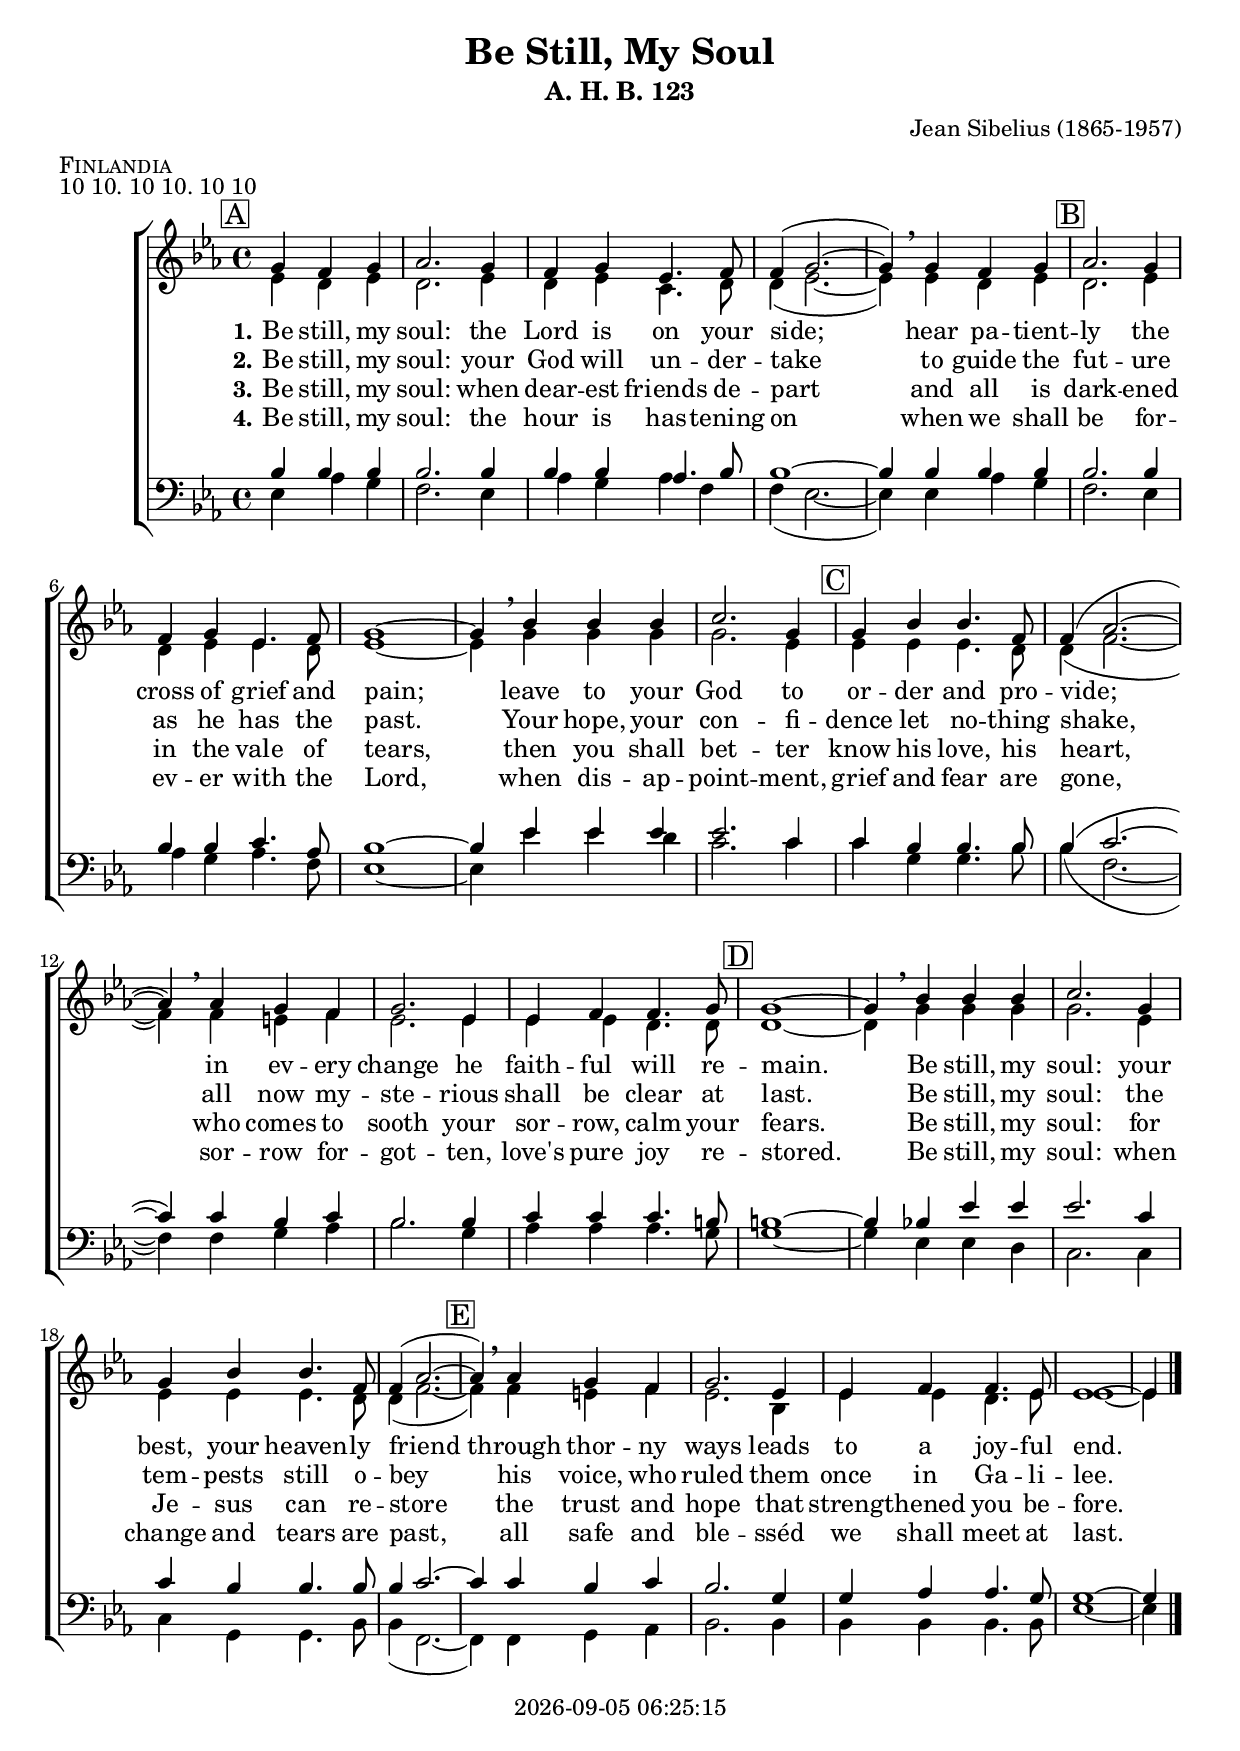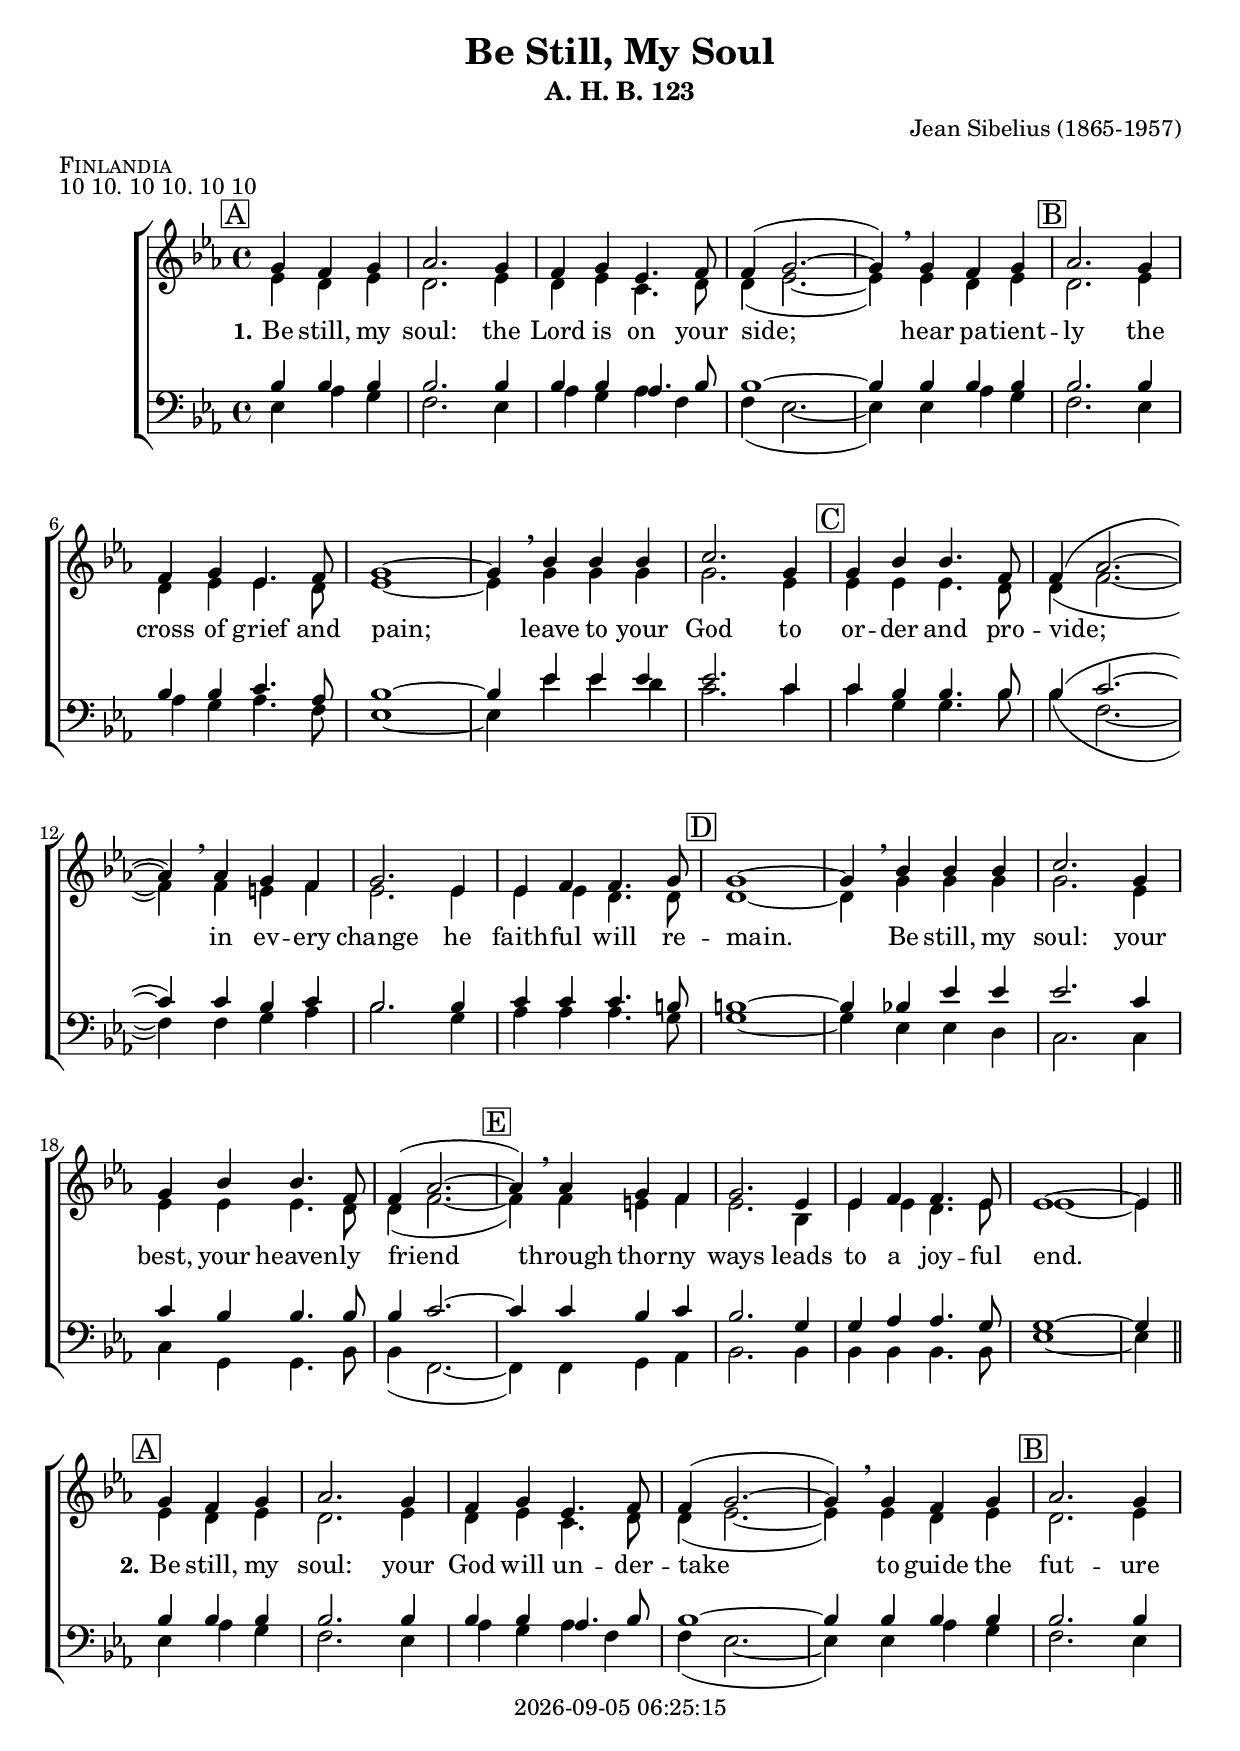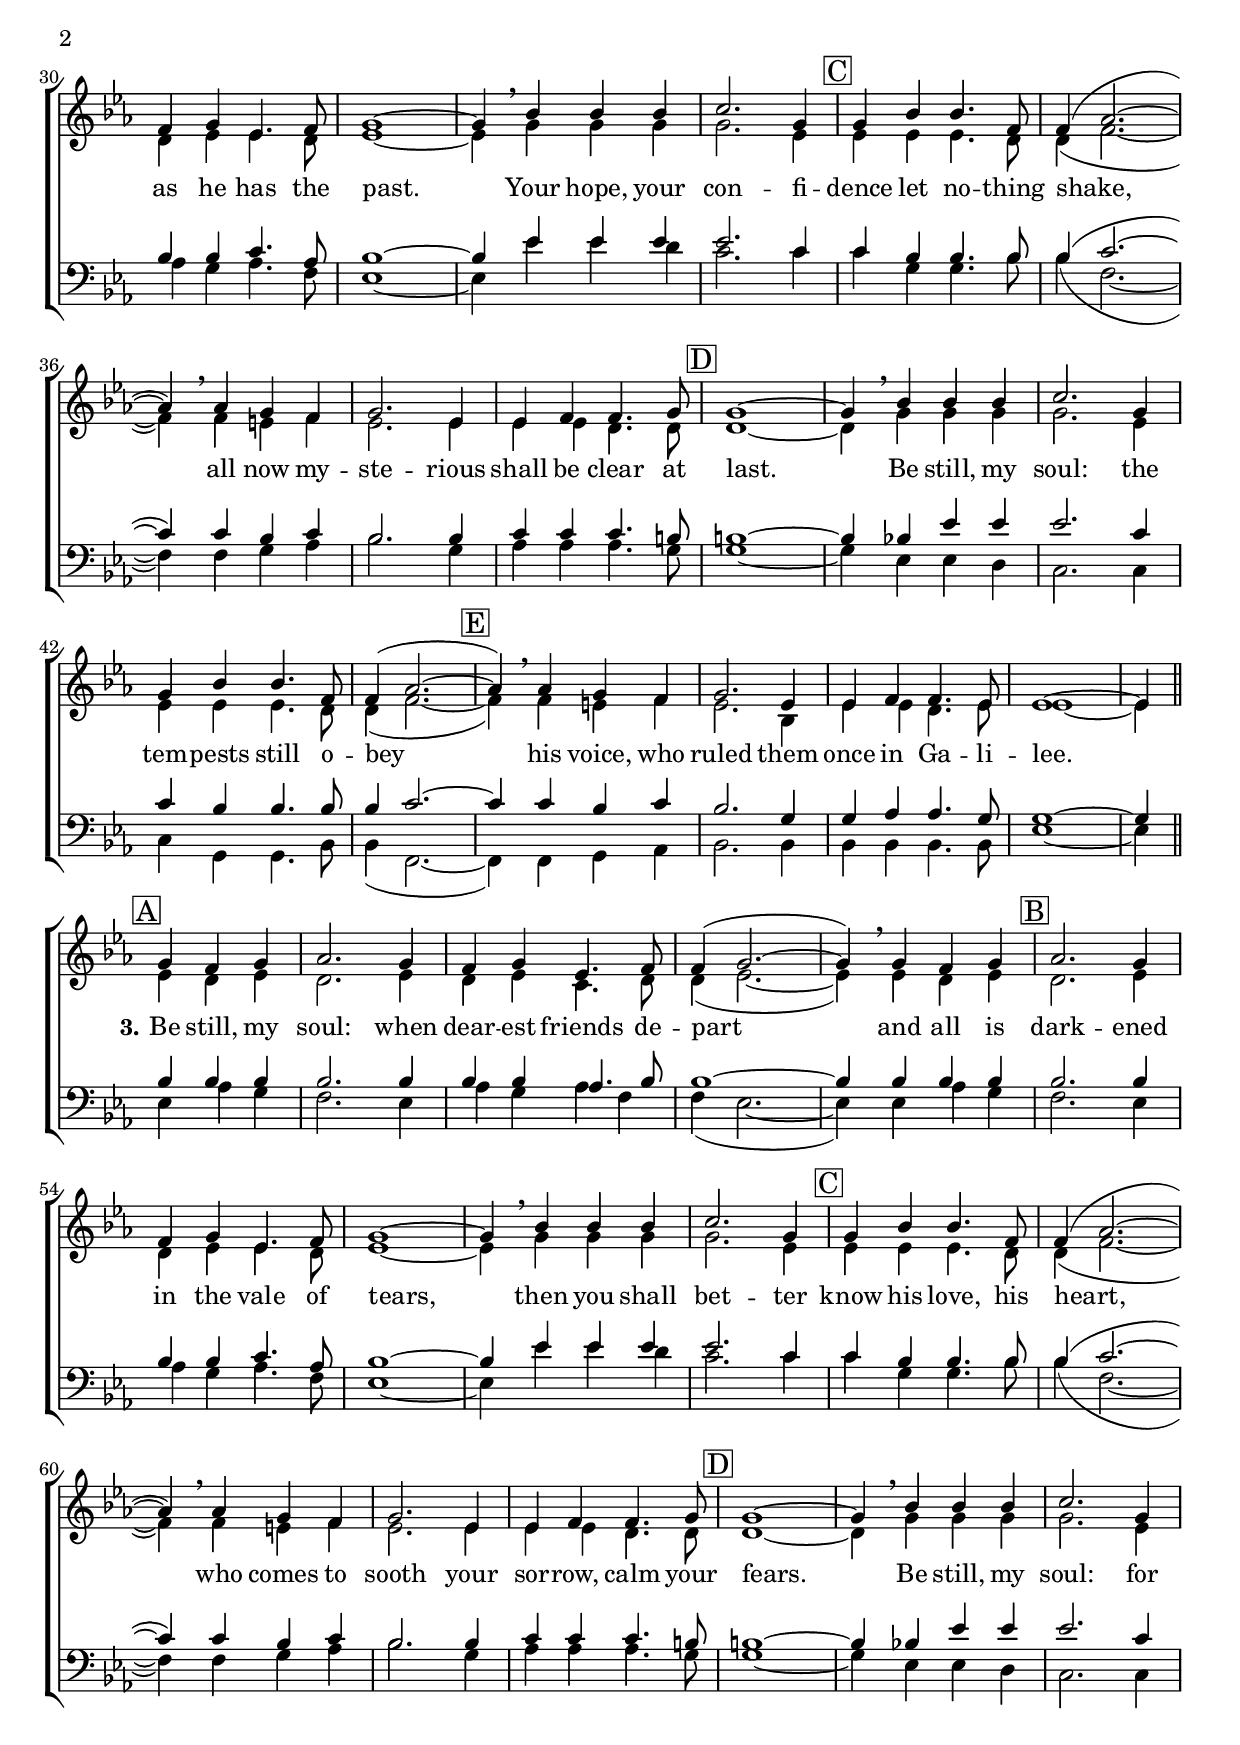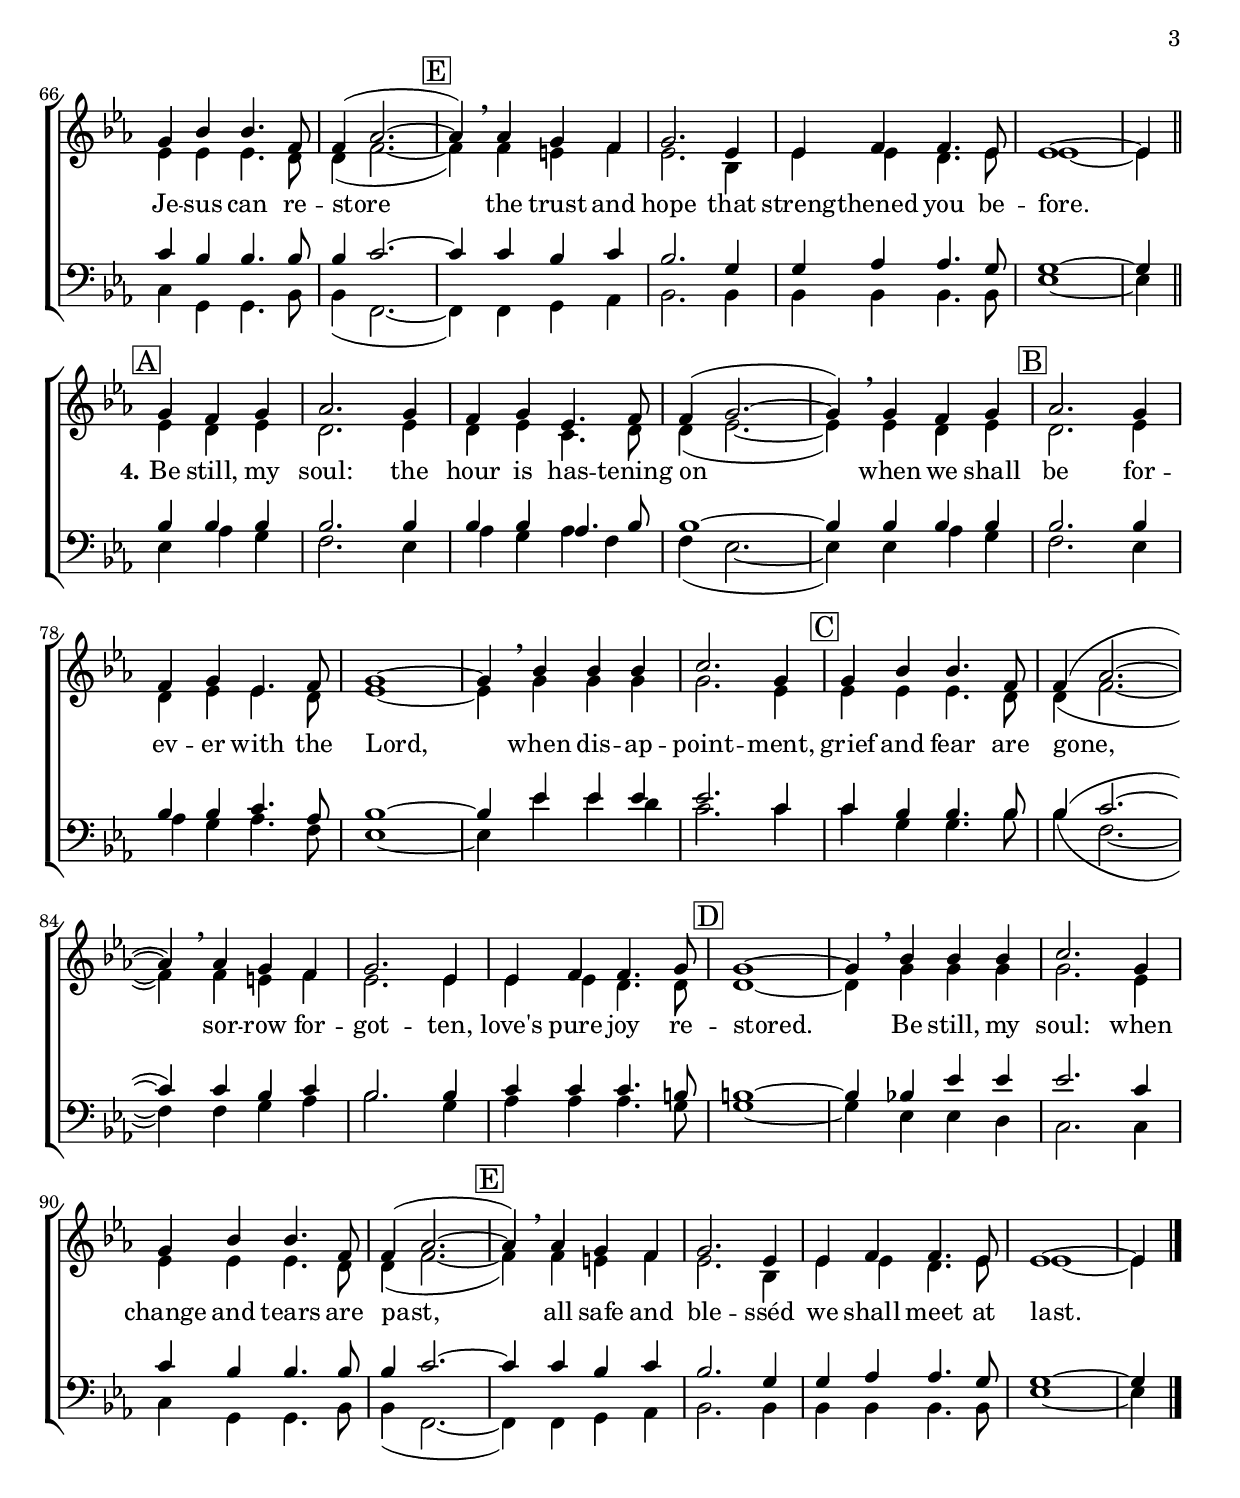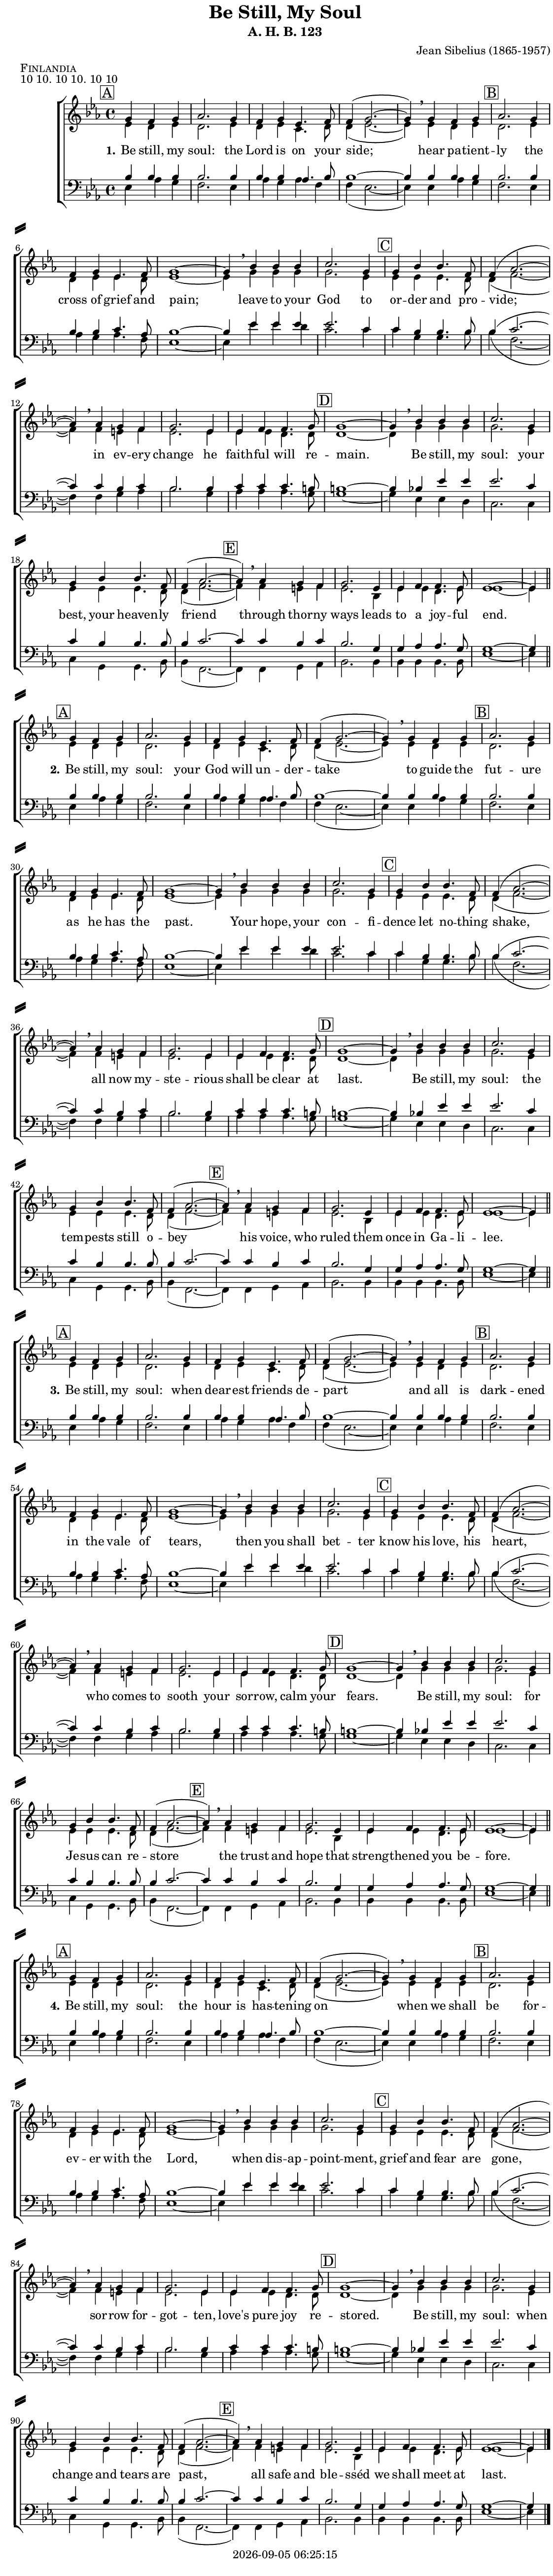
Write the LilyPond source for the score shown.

\version "2.22.1"

\include "articulate.ly"

today = #(strftime "%Y-%m-%d %H:%M:%S" (localtime (current-time)))

\header {
% centered at top
%  dedication  = "dedication"
  title       = "Be Still, My Soul"
  subtitle    = "A. H. B. 123"
%  subsubtitle = "Sankey 880 No. Y"
%  instrument  = "instrument"
  
% arrangement of following lines:
%
%  poet    composer
%  meter   arranger
%  piece       opus

  composer    = \markup "Jean Sibelius (1865-1957)"
%  arranger    = "arranger"
%  opus        = "opus"

%  poet        = \markup\smallCaps ""
  meter       = \markup\smallCaps "Finlandia"
  piece       = \markup\smallCaps "10 10. 10 10. 10 10"

% centered at bottom
% tagline     = "tagline" % default lilypond version
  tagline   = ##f
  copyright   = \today
}

% #(set-global-staff-size 16)

global = {
  \key ees \major
  \time 4/4
  \partial 2.
}

RehearsalTrack = {
% \set Score.currentBarNumber = #5
  \mark \markup { \box "A" } s2. s1*4
  \mark \markup { \box "B" }     s1*5
  \mark \markup { \box "C" }     s1*5
  \mark \markup { \box "D" }     s1*5
  \mark \markup { \box "E" }     s1*4 s4
}

TempoTrack = {
  \set Score.tempoHideNote = ##t
  \tempo 4=120
}

nl = { \bar "||" \break }

soprano = \relative {
  \voiceOne
  g'4 f g
  aes2. g4
  f4 g ees4. f8
  f4(g2.~
  g4) \breathe g f g
  aes2. g4 % B
  f4 g ees4. f8
  g1~
  g4 \breathe bes4 4 4
  c2. g4
  g4 bes4 4. f8 % C
  f4(aes2.~
  aes4) \breathe aes g f
  g2. ees4
  ees4 f f4. g8
  g1~ % D
  g4 \breathe bes4 4 4
  c2. g4
  g4 bes4 4. f8
  f4(aes2.~
  aes4) \breathe 4 g f % E
  g2. ees4
  ees4 f4 4. ees8
  ees1~
  ees4
}

alto = \relative {
  \voiceTwo
  ees'4 d ees
  d2. ees4
  d4 ees c4. d8
  d4(ees2.~
  ees4) ees d ees
  d2. ees4 % B
  d4 ees ees4. d8
  ees1~
  ees4 g g g
  g2. ees4
  ees4 4 4. d8 % C
  d4(f2.~
  f4) f e f
  ees2. 4
  ees4 4 d4. 8
  d1~ % D
  d4 g g g
  g2. ees4
  ees4 4 4. d8
  d4(f2.~
  f4) f e f % E
  ees2. bes4
  ees4 4 d4. ees8
  ees1~
  ees4
}

tenor = \relative {
  \voiceOne
  bes4 4 4
  bes2. 4
  bes4 4 aes4. bes8
  bes1~
  bes4 4 4 4
  bes2. 4 % B
  bes4 4 c4. aes8
  bes1~
  bes4 ees4 4 4
  ees2. c4
  c4 bes4 4. 8 % C
  bes4( c2.~
  c4) 4 bes c
  bes2. 4
  c4 4 4. b8
  b1~ % D
  b4 bes ees ees
  ees2. c4
  c4 bes4 4. 8
  bes4 c2.~
  c4 4 bes c % E
  bes2. g4
  g4 aes4 4. g8
  g1~
  g4
}

bass = \relative {
  \voiceTwo
  ees4 aes g
  f2. ees4
  aes4 g aes f
  f4(ees2.~
  ees4) 4 aes g
  f2. ees4 % B
  aes4 g aes4. f8
  ees1~
  ees4 ees'4 4 d
  c2. 4
  c4 g4 4. bes8 % C
  bes4(f2.~
  f4) 4 g aes
  bes2. g4
  aes4 4 4. g8
  g1~ % D
  g4 ees ees d
  c2. 4
  c4 g4 4. bes8
  bes4(f2.~
  f4) f g aes % E
  bes2. 4
  bes4 4 4. 8
  ees1~
  ees4
}

nom  = {   \set ignoreMelismata = ##t }
yesm = { \unset ignoreMelismata       }

chorus = \lyricmode {
}

verses = 4

wordsOne = \lyricmode {
  \set stanza = "1."
  Be still, my soul: the Lord is on your side;
  hear pa -- tient -- ly the cross of grief and pain;
  leave to your God to or -- der and pro -- vide;
  in ev -- ery change he faith -- ful will re -- main.
  Be still, my soul: your best, your heaven -- ly friend
  through thor -- ny ways leads to a joy -- ful end.
}
  
wordsTwo = \lyricmode {
  \set stanza = "2."
  Be still, my soul: your God will un -- der -- take
  to guide the fut -- ure as he has the past.
  Your hope, your con -- fi -- dence let no -- thing shake,
  all now my -- ste -- rious shall be clear at last.
  Be still, my soul: the tem -- pests still o -- bey
  his voice, who ruled them once in Ga -- li -- lee.
}
  
wordsThree = \lyricmode {
  \set stanza = "3."
  Be still, my soul: when dear -- est friends de -- part
  and all is dark -- ened in the vale of tears,
  then you shall bet -- ter know his love, his heart,
  who comes to sooth your sor -- row, calm your fears.
  Be still, my soul: for Je -- sus can re -- store
  the trust and hope that streng -- thened you be -- fore.
}
  
wordsFour = \lyricmode {
  \set stanza = "4."
  Be still, my soul: the hour is has -- tening on
  when we shall be for -- ev -- er with the Lord,
  when dis -- ap -- point -- ment, grief and fear are gone,
  sor -- row for -- got -- ten, love's pure joy re -- stored.
  Be still, my soul: when change and tears are past,
  all safe and ble -- sséd we shall meet at last.
}
  
wordsMidi = \lyricmode {
  \set stanza = "1."
  "Be " "still, " "my " "soul: " "the " "Lord " "is " "on " "your " "side; "
  "\nhear " pa tient "ly " "the " "cross " "of " "grief " "and " "pain; "
  "\nleave " "to " "your " "God " "to " or "der " "and " pro "vide; "
  "\nin " ev "ery " "change " "he " faith "ful " "will " re "main. "
  "\nBe " "still, " "my " "soul: " "your " "best, " "your " heaven "ly " "friend "
  "\nthrough " thor "ny " "ways " "leads " "to " "a " joy "ful " "end. "

  \set stanza = "2."
  "\nBe " "still, " "my " "soul: " "your " "God " "will " un der "take "
  "\nto " "guide " "the " fut "ure " "as " "he " "has " "the " "past. "
  "\nYour " "hope, " "your " con fi "dence " "let " no "thing " "shake, "
  "\nall " "now " my ste "rious " "shall " "be " "clear " "at " "last. "
  "\nBe " "still, " "my " "soul: " "the " tem "pests " "still " o "bey "
  "\nhis " "voice, " "who " "ruled " "them " "once " "in " Ga li "lee. "

  \set stanza = "3."
  "\nBe " "still, " "my " "soul: " "when " dear "est " "friends " de "part "
  "\nand " "all " "is " dark "ened " "in " "the " "vale " "of " "tears, "
  "\nthen " "you " "shall " bet "ter " "know " "his " "love, " "his " "heart, "
  "\nwho " "comes " "to " "sooth " "your " sor "row, " "calm " "your " "fears. "
  "\nBe " "still, " "my " "soul: " "for " Je "sus " "can " re "store "
  "\nthe " "trust " "and " "hope " "that " streng "thened " "you " be "fore. "

  \set stanza = "4."
  "\nBe " "still, " "my " "soul: " "the " "hour " "is " has "tening " "on "
  "\nwhen " "we " "shall " "be " for ev "er " "with " "the " "Lord, "
  "\nwhen " dis ap point "ment, " "grief " "and " "fear " "are " "gone, "
  "\nsor" "row " for got "ten, " "love's " "pure " "joy " re "stored. "
  "\nBe " "still, " "my " "soul: " "when " "change " "and " "tears " "are " "past, "
  "\nall " "safe " "and " ble "sséd " "we " "shall " "meet " "at " "last. "
}

\book {
  \bookOutputSuffix "midi"
  \score {
%    \articulate
        \new ChoirStaff <<
                                % Soprano staff
          \new Staff = soprano
          <<
            \new Voice { \repeat unfold \verses \TempoTrack     }
            \new Voice { \global \repeat unfold \verses \soprano \bar "|." }
            \addlyrics \wordsMidi
          >>
                                % Alto staff
          \new Staff = alto
          <<
            \new Voice { \global \repeat unfold \verses { \alto \nl } \bar "|." }
          >>
                                % Tenor staff
          \new Staff = tenor
          <<
            \clef "treble_8"
            \new Voice { \global \repeat unfold \verses \tenor }
          >>
                                % Bass staff
          \new Staff = bass
          <<
            \clef "bass"
            \new Voice { \global \repeat unfold \verses \bass }
          >>
        >>
    \midi {}
  }
}

\book {
  \bookOutputSuffix "repeat"
  \score {
        \new ChoirStaff <<
                                  % Joint soprano/alto staff
          \new Staff
          <<
            \new Voice \RehearsalTrack
            \new Voice \TempoTrack
            \new Voice = "soprano" { \global \soprano \bar "|." }
            \new Voice = "alto"    { \global \alto }
            \new Lyrics \lyricsto "soprano" { \wordsOne \chorus }
            \new Lyrics \lyricsto "soprano"   \wordsTwo
            \new Lyrics \lyricsto "soprano"   \wordsThree
            \new Lyrics \lyricsto "soprano"   \wordsFour
          >>
                                  % Joint tenor/bass staff
          \new Staff
          <<
            \clef "bass"
            \new Voice = "tenor" { \global \tenor }
            \new Voice = "bass"  { \global \bass }
          >>
        >>
    \layout {
      indent = 1.5\cm
      \pointAndClickOff
      \context {
        \Staff \RemoveAllEmptyStaves
      }
    }
  }
}

\book {
  \bookOutputSuffix "single"
  \score {
        \new ChoirStaff <<
                                  % Joint soprano/alto staff
          \new Staff
          <<
            \new Voice { \repeat unfold \verses \RehearsalTrack }
            \new Voice { \repeat unfold \verses \TempoTrack }
            \new Voice = "soprano" { \global \repeat unfold \verses \soprano \bar "|." }
            \new Voice = "alto"    { \global \repeat unfold \verses { \alto \nl } \bar "|." }
            \new Lyrics \lyricsto "soprano" { \wordsOne   \chorus
                                              \wordsTwo   \chorus
                                              \wordsThree \chorus
                                              \wordsFour  \chorus
                                            }
          >>
                                  % Joint tenor/bass staff
          \new Staff
          <<
            \clef "bass"
            \new Voice = "tenor" { \global \repeat unfold \verses \tenor }
            \new Voice = "bass"  { \global \repeat unfold \verses \bass  }
          >>
        >>
    \layout {
      indent = 1.5\cm
      \pointAndClickOff
      \context {
        \Staff \RemoveAllEmptyStaves
      }
    }
  }
}

\book {
  \bookOutputSuffix "singlepage"
  \paper {
    top-margin = 0
    left-margin = 7
    right-margin = 1
    paper-width = 190\mm
    page-breaking = #ly:one-page-breaking
    system-system-spacing.basic-distance = #15
    system-separator-markup = \slashSeparator
  }
  \score {
        \new ChoirStaff <<
                                  % Joint soprano/alto staff
          \new Staff
          <<
            \new Voice { \repeat unfold \verses \RehearsalTrack }
            \new Voice { \repeat unfold \verses \TempoTrack }
            \new Voice = "soprano" { \global \repeat unfold \verses \soprano \bar "|." }
            \new Voice = "alto"    { \global \repeat unfold \verses { \alto \nl } \bar "|." }
            \new Lyrics \lyricsto "soprano" { \wordsOne   \chorus
                                              \wordsTwo   \chorus
                                              \wordsThree \chorus
                                              \wordsFour  \chorus
                                            }
          >>
                                  % Joint tenor/bass staff
          \new Staff
          <<
            \clef "bass"
            \new Voice = "tenor" { \global \repeat unfold \verses \tenor }
            \new Voice = "bass"  { \global \repeat unfold \verses \bass  }
          >>
        >>
    \layout {
      indent = 1.5\cm
      \pointAndClickOff
      \context {
        \Staff \RemoveAllEmptyStaves
      }
    }
  }
}
